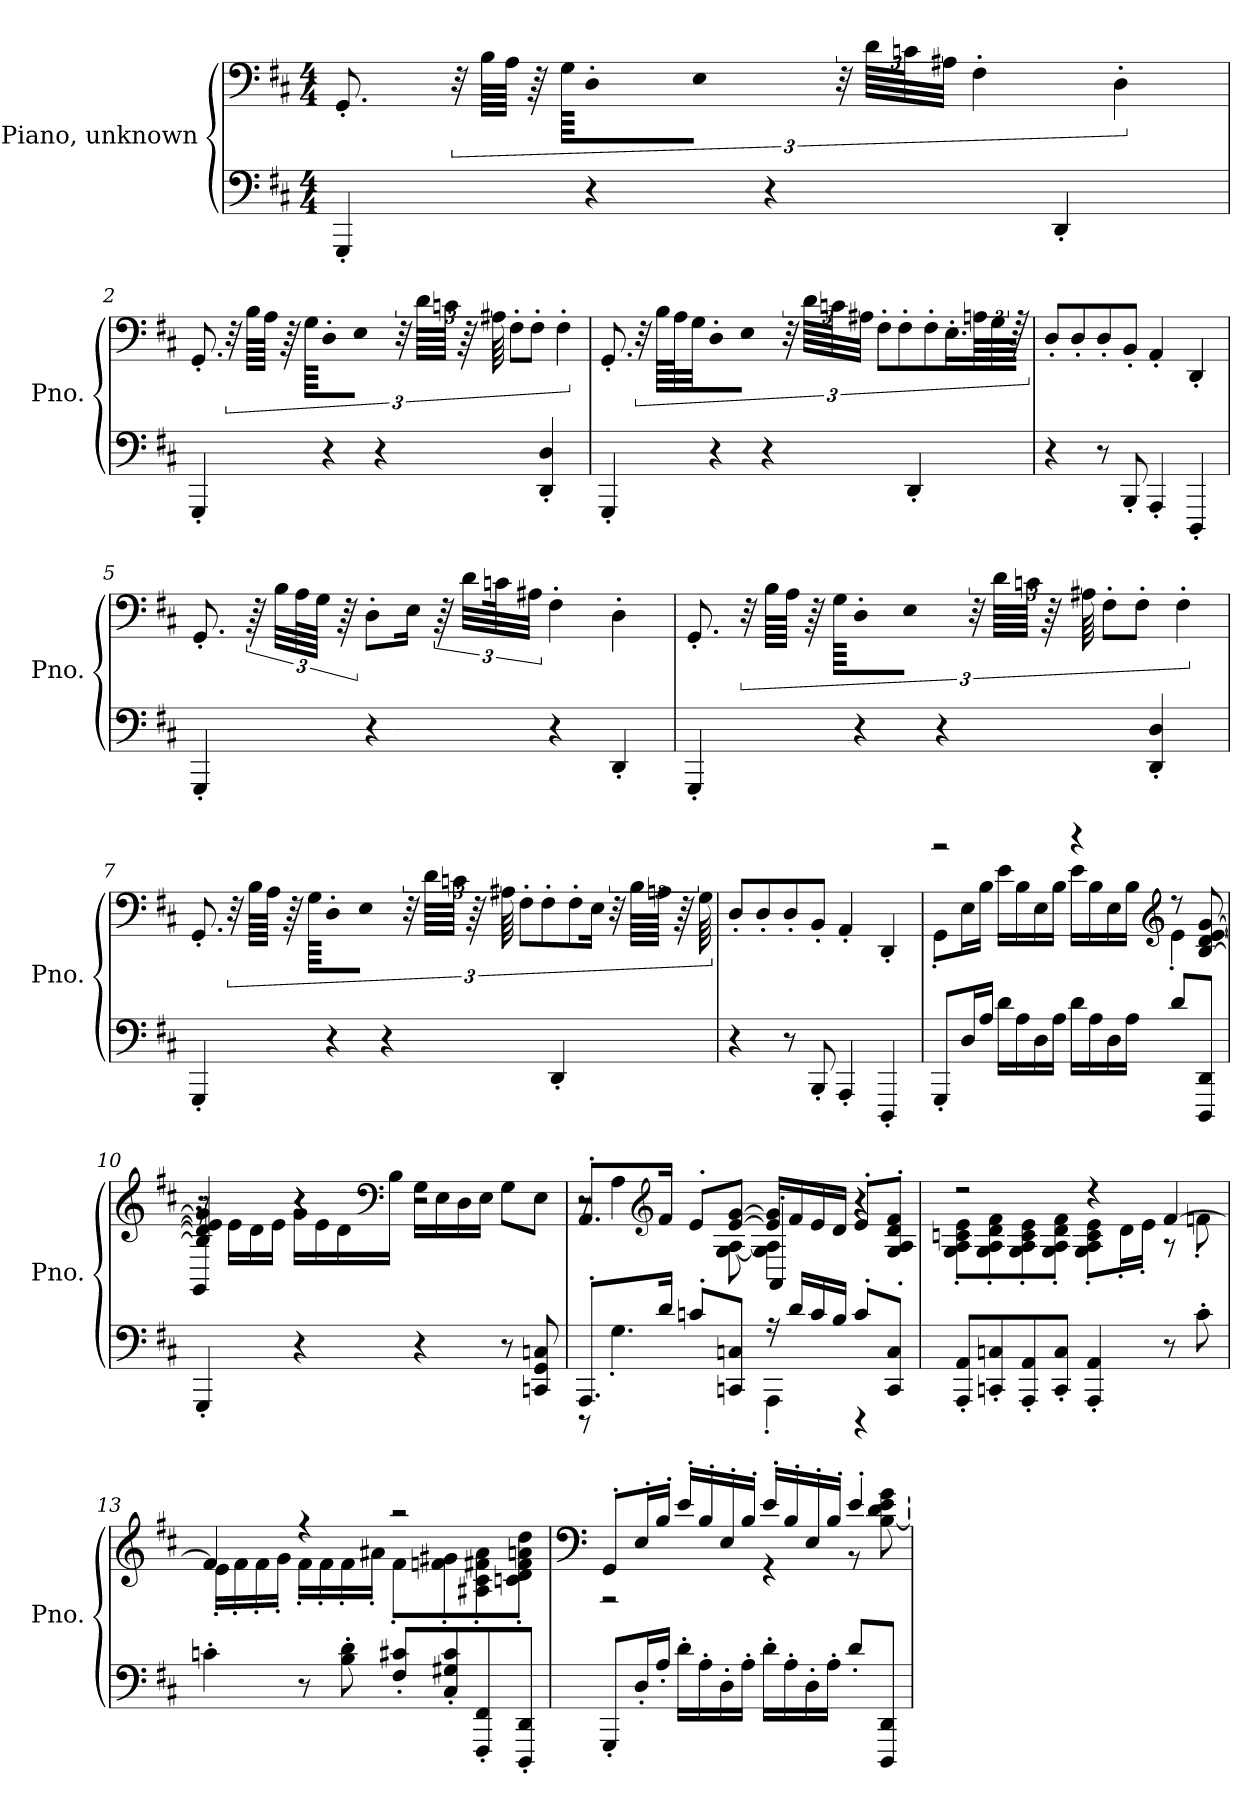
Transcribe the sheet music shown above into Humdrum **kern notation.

**kern	**kern
*part1	*part1
*staff2	*staff1
*I"Piano, unknown	*
*I'Pno.	*
*clefF4	*clefF4
*k[f#c#]	*k[f#c#]
*M4/4	*M4/4
*MM120	*MM120
=1	=1
4GGG'/	8.GG'/
.	48r
.	96B\LLLL
.	96A\JJJJ
.	96r
.	96G\KKKL
4r	8D'\
.	16E\Jk
.	48r
.	96d\LLLL
*	*Xbrackettup
.	96cn\J
.	48A#X\JJJ
4r	4F#'\
4DD'/	4D'\
=2	=2
4GGG'/	8.GG'/
*	*brackettup
.	48r
.	96B\LLLL
.	96A\JJJJ
.	96r
.	96G\KKKL
4r	8D'\
.	16E\Jk
.	48r
.	96d\LLLL
.	96cn\JJJJ
.	96r
.	96A#X\
4r	8F#'\L
.	8F#'\J
4DD/' 4D/'	4F#'\
!!LO:LB:g=z
=3	=3
4GGG'/	8.GG'/
.	48r
.	96B\LLLL
*	*Xbrackettup
.	96A\J
.	48G\JJ
4r	8D'\
.	16E\Jk
*	*brackettup
.	48r
.	96d\LLLL
*	*Xbrackettup
.	96cn\J
.	48A#X\JJJ
4r	8F#'\L
.	8F#'\
4DD'/	8F#'\
.	16.E'\L
*	*brackettup
.	96An\LL
.	96G\JJJJ
.	96r
=4	=4
4r	8D'/L
.	8D'/
8r	8D'/
8BBB'/	8BB'/J
4AAA'/	4AA'/
4DDD'/	4DD'/
!!LO:LB:g=z
=5	=5
4GGG'/	8.GG'/
.	96r
.	48B\LLL
.	96A\L
.	96G\JJJJ
.	96r
4r	8D'\L
.	16E\Jk
.	96r
.	48d\LLL
*	*Xbrackettup
.	96cn\K
.	48A#X\JJJ
4r	4F#'\
4DD'/	4D'\
=6	=6
4GGG'/	8.GG'/
*	*brackettup
.	48r
.	96B\LLLL
.	96A\JJJJ
.	96r
.	96G\KKKL
4r	8D'\
.	16E\Jk
.	48r
.	96d\LLLL
.	96cn\JJJJ
.	96r
.	96A#X\
4r	8F#'\L
.	8F#'\J
4DD/' 4D/'	4F#'\
!!LO:LB:g=z
=7	=7
4GGG'/	8.GG'/
.	48r
.	96B\LLLL
.	96A\JJJJ
.	96r
.	96G\KKKL
4r	8D'\
.	16E\Jk
.	48r
.	96d\LLLL
.	96cn\JJJJ
.	96r
.	96A#X\
4r	8F#'\L
.	8F#'\
4DD'/	8F#'\
.	16E\Jk
.	48r
.	96B\LLLL
.	96An\JJJJ
.	96r
.	96G\
=8	=8
4r	8D'/L
.	8D'/
8r	8D'/
8BBB'/	8BB'/J
4AAA'/	4AA'/
4DDD'/	4DD'/
!!LO:LB:g=z
=9	=9
*	*^
8GGG'/L	2r	8GG'\L
16D/L	.	16E\L
16A/JJ	.	16B\JJ
16d\LL	.	16e\LL
16A\	.	16B\
16D\	.	16E\
16A\JJ	.	16B\JJ
16d\LL	4r	16e\LL
16A\	.	16B\
16D\	.	16E\
16A\JJ	.	16B\JJ
*	*clefG2	*
8d/L	8r	4e'\
8DDD/ 8DD/J	[8B/ [8d/ [8e/ [8g/	.
=10	=10	=10
*	*	*^
4GGG'/	4B/] 4d/] 4e/] 4g/]	16r	4GG'/
.	.	16e\LL	.
.	.	16d\	.
.	.	16e\JJ	.
4r	4r	16g\LL	4r
.	.	16e\	.
.	.	16d\	.
*	*clefF4	*	*
.	.	16B\JJ	.
4r	2r	16G\LL	2r
.	.	16E\	.
.	.	16D\	.
.	.	16E\JJ	.
8r	.	8G\L	.
8CCn/ 8GG/ 8Cn/	.	8E\J	.
!!LO:LB:g=z	!!	!!
=11	=11	=11	=11
*^	*	*	*
8.AAA'/L	8r	8.AA'/L	8r	2r
.	4.G'\	.	4A\	.
*	*	*clefG2	*	*
16d/Jk	.	16f#/Jk	.	.
8cn'/L	.	8e'/L	.	.
8CCn/ 8Cn/J	.	[8e/ [8g/J	[8G\ [8A\	.
16r	4AAA'\	16e/] 16g/]LL	4G\] 4A\]	4AA'/
16d/LL	.	16f#/	.	.
16c/	.	16e/	.	.
16B/JJ	.	16d/JJ	.	.
8c'/L	4r	8e'/L	4r	4r
8CC/' 8C/'J	.	8G/' 8A/' 8d/' 8f#/'J	.	.
*v	*v	*	*	*
*	*	*v	*v
=12	=12	=12
8AAA/' 8AA/'L	2r	8G\' 8A\' 8cn\' 8e\'L
8CCn/' 8Cn/'	.	8G\' 8A\' 8d\' 8f#\'
8AAA/' 8AA/'	.	8G\' 8A\' 8c\' 8e\'
8CC/' 8C/'J	.	8G\' 8A\' 8d\' 8f#\'J
4AAA/' 4AA/'	4r	8G\' 8A\' 8c\' 8e\'L
.	.	16d'\L
.	.	16e'\JJ
8r	[4f#/	8r
8c#'\	.	8fn'\
!!LO:PB:g=z	!!
=13	=13	=13
4cn'\	4f#/]	16e'\LL
.	.	16f#'\
.	.	16f#'\
.	.	16g'\JJ
8r	4r	16f#'\LL
.	.	16f#'\
8B\' 8d\'	.	16f#'\
.	.	16a#X'\JJ
8F#/' 8c#X/'L	2r	8f#'\L
8C#/' 8G#X/' 8c#/'	.	8fn\' 8g#X\'
8FFF#/' 8FF#/'	.	8A#X\' 8c#\' 8f#X\' 8a#\'
8DDD/' 8DD/'J	.	8cn\' 8d\' 8f#\' 8an\' 8dd\'J
=14	=14	=14
*	*clefF4	*
8GGG'/L	8GG'/L	2r
16D'/L	16E'/L	.
16A'/JJ	16B'/JJ	.
16d'\LL	16e'/LL	.
16A'\	16B'/	.
16D'\	16E'/	.
16A'\JJ	16B'/JJ	.
16d'\LL	16e'/LL	4r
16A'\	16B'/	.
16D'\	16E'/	.
16A'\JJ	16B'/JJ	.
8d'/L	4e'/	8r
8DDD/ 8DD/J	.	[8B\ [8d\ [8e\ [8g\
*	*v	*v
=	=
*-	*-
